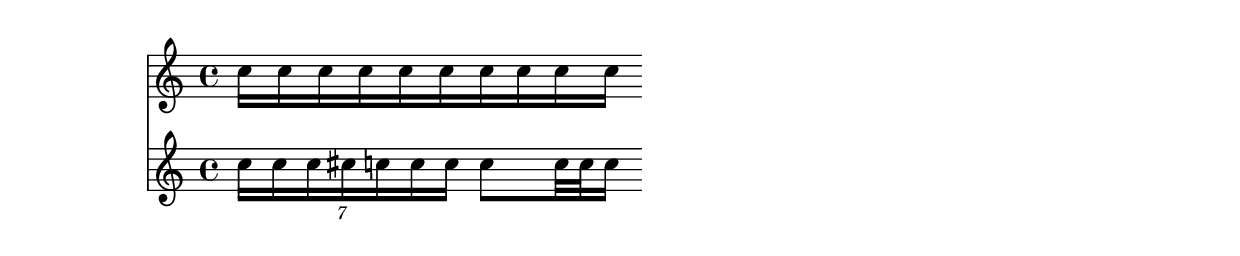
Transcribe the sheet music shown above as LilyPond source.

\header {

  texidoc = "Notes are spaced exactly according to durations,
  if @code{uniform-stretching} is set. Accidentals are ignored, and no
  optical-stem spacing is performed."

}

\version "2.17.11"

\relative c''
<<
  \override  Score.SpacingSpanner.uniform-stretching = ##t 
  \new Staff {
    c16[ c c c c c c c c c16]
  }
  \new Staff {
    \tuplet 7/6 { c16 c c cis c c c }
    c8[ c32 c32 c16]
    
  }
>>

   
	 

  
